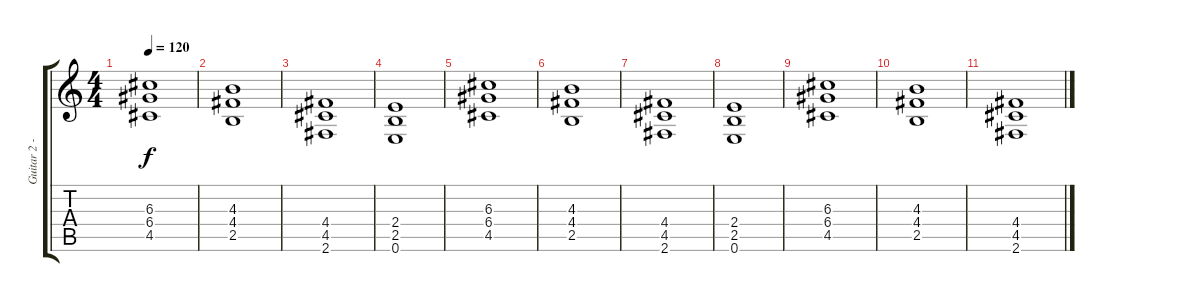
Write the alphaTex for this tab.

\track ("Guitar 2 - Distorted" "Guitar 2 -") {instrument distortionguitar}
\staff {score tabs}
\tuning (E4 B3 G3 D3 A2 E2) {hide}
\ts (4 4)
\tempo 120
\clef g2
\ks c
(6.3 6.4 4.5).1{dy f} |
(4.3 4.4 2.5).1 |
(4.4 4.5 2.6).1 |
(2.4 2.5 0.6).1 |
(6.3 6.4 4.5).1 |
(4.3 4.4 2.5).1 |
(4.4 4.5 2.6).1 |
(2.4 2.5 0.6).1 |
(6.3 6.4 4.5).1 |
(4.3 4.4 2.5).1 |
(4.4 4.5 2.6).1
